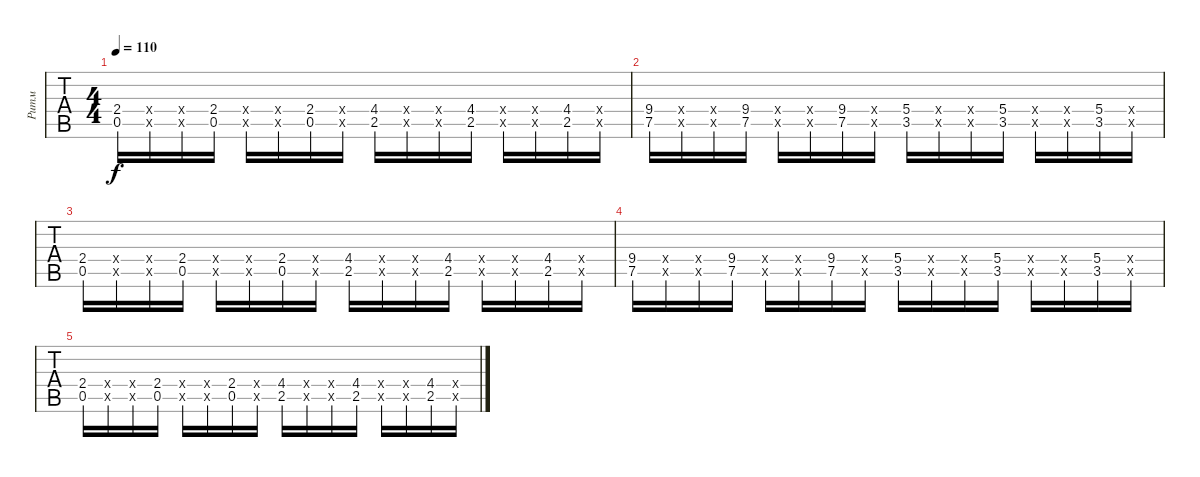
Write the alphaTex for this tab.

\track ("Ритм" "Ритм") {instrument distortionguitar}
\staff {tabs}
\tuning (E4 B3 G3 D3 A2 E2) {hide}
\ts (4 4)
\tempo 110
\clef g2
\ks c
(2.4 0.5).16{dy f} (0.4{x} 0.5{x}).16 (9.4{x} 7.5{x}).16 (2.4 0.5).16 (0.4{x} 0.5{x}).16 (9.4{x} 7.5{x}).16 (2.4 0.5).16 (0.4{x} 0.5{x}).16 (4.4 2.5).16 (0.4{x} 0.5{x}).16 (5.4{x} 3.5{x}).16 (4.4 2.5).16 (0.4{x} 0.5{x}).16 (5.4{x} 3.5{x}).16 (4.4 2.5).16 (0.4{x} 0.5{x}).16 |
(9.4 7.5).16 (0.4{x} 0.5{x}).16 (2.4{x} 0.5{x}).16 (9.4 7.5).16 (0.4{x} 0.5{x}).16 (2.4{x} 0.5{x}).16 (9.4 7.5).16 (0.4{x} 0.5{x}).16 (5.4 3.5).16 (0.4{x} 0.5{x}).16 (4.4{x} 2.5{x}).16 (5.4 3.5).16 (0.4{x} 0.5{x}).16 (4.4{x} 2.5{x}).16 (5.4 3.5).16 (0.4{x} 0.5{x}).16 |
(2.4 0.5).16 (0.4{x} 0.5{x}).16 (9.4{x} 7.5{x}).16 (2.4 0.5).16 (0.4{x} 0.5{x}).16 (9.4{x} 7.5{x}).16 (2.4 0.5).16 (0.4{x} 0.5{x}).16 (4.4 2.5).16 (0.4{x} 0.5{x}).16 (5.4{x} 3.5{x}).16 (4.4 2.5).16 (0.4{x} 0.5{x}).16 (5.4{x} 3.5{x}).16 (4.4 2.5).16 (0.4{x} 0.5{x}).16 |
(9.4 7.5).16 (0.4{x} 0.5{x}).16 (0.4{x} 0.5{x}).16 (9.4 7.5).16 (0.4{x} 0.5{x}).16 (0.4{x} 0.5{x}).16 (9.4 7.5).16 (0.4{x} 0.5{x}).16 (5.4 3.5).16 (0.4{x} 0.5{x}).16 (4.4{x} 2.5{x}).16 (5.4 3.5).16 (0.4{x} 0.5{x}).16 (4.4{x} 2.5{x}).16 (5.4 3.5).16 (0.4{x} 0.5{x}).16 |
(2.4 0.5).16 (0.4{x} 0.5{x}).16 (9.4{x} 7.5{x}).16 (2.4 0.5).16 (0.4{x} 0.5{x}).16 (9.4{x} 7.5{x}).16 (2.4 0.5).16 (0.4{x} 0.5{x}).16 (4.4 2.5).16 (0.4{x} 0.5{x}).16 (5.4{x} 3.5{x}).16 (4.4 2.5).16 (0.4{x} 0.5{x}).16 (5.4{x} 3.5{x}).16 (4.4 2.5).16 (0.4{x} 0.5{x}).16
